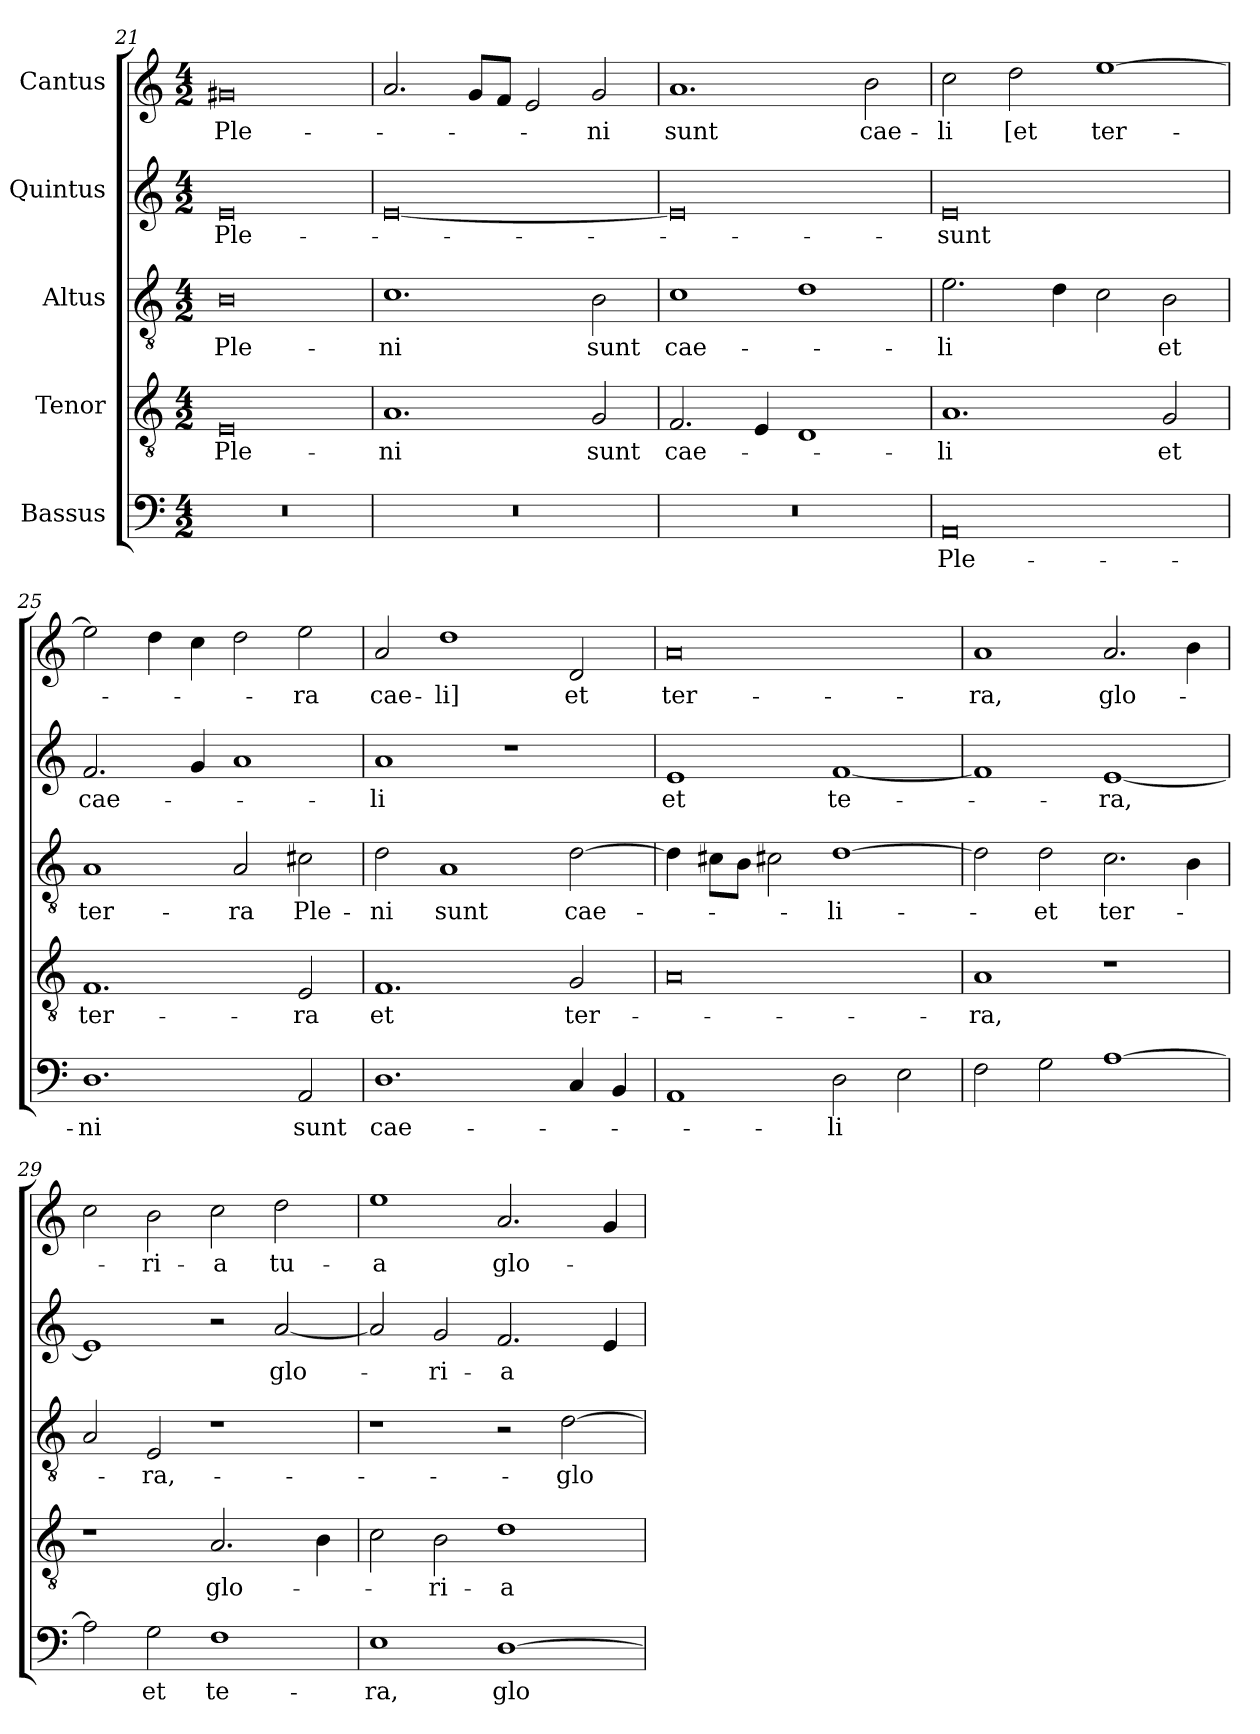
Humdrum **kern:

**kern	**text	**kern	**text	**kern	**text	**kern	**text	**kern	**text
*part5	*part5	*part4	*part4	*part3	*part3	*part2	*part2	*part1	*part1
*staff5	*staff5	*staff4	*staff4	*staff3	*staff3	*staff2	*staff2	*staff1	*staff1
*I"Bassus	*	*I"Tenor	*	*I"Altus	*	*I"Quintus	*	*I"Cantus	*
*clefF4	*	*clefGv2	*	*clefGv2	*	*clefG2	*	*clefG2	*
*k[]	*	*k[]	*	*k[]	*	*k[]	*	*k[]	*
*M4/2	*	*M4/2	*	*M4/2	*	*M4/2	*	*M4/2	*
=21	=21	=21	=21	=21	=21	=21	=21	=21	=21
0r	.	0E/	Ple-	0B\	Ple-	0e/	Ple-	0g#X/	Ple-
=22	=22	=22	=22	=22	=22	=22	=22	=22	=22
0r	.	1.A/	-ni	1.c\	-ni	[0e/	.	2.a/	.
.	.	.	.	.	.	.	.	8g/L	.
.	.	.	.	.	.	.	.	8f/J	.
.	.	.	.	.	.	.	.	2e/	.
.	.	2G/	sunt	2B\	sunt	.	.	2g/	-ni
=23	=23	=23	=23	=23	=23	=23	=23	=23	=23
0r	.	2.F/	cae-	1c\	cae-	0e/]	.	1.a/	sunt
.	.	4E/	.	.	.	.	.	.	.
.	.	1D/	.	1d\	.	.	.	.	.
.	.	.	.	.	.	.	.	2b\	cae-
=24	=24	=24	=24	=24	=24	=24	=24	=24	=24
0AA/	Ple-	1.A/	-li	2.e\	-li	0e/	-sunt	2cc\	-li
.	.	.	.	.	.	.	.	2dd\	[et
.	.	.	.	4d\	.	.	.	.	.
.	.	.	.	2c\	.	.	.	[1ee\	ter-
.	.	2G/	et	2B\	et	.	.	.	.
=25	=25	=25	=25	=25	=25	=25	=25	=25	=25
1.D\	-ni	1.F/	ter-	1A/	ter-	2.f/	cae-	2ee\]	.
.	.	.	.	.	.	.	.	4dd\	.
.	.	.	.	.	.	4g/	.	4cc\	.
.	.	.	.	2A/	-ra	1a/	.	2dd\	.
2AA/	sunt	2E/	-ra	2c#X\	Ple-	.	.	2ee\	-ra
=26	=26	=26	=26	=26	=26	=26	=26	=26	=26
1.D\	cae-	1.F/	et	2d\	-ni	1a/	-li	2a/	cae-
.	.	.	.	1A/	sunt	.	.	1dd\	-li]
.	.	.	.	.	.	1r	.	.	.
4C/	.	2G/	ter-	[2d\	cae-	.	.	2d/	et
4BB/	.	.	.	.	.	.	.	.	.
=27	=27	=27	=27	=27	=27	=27	=27	=27	=27
1AA/	.	0A/	.	4d\]	.	1e/	et	0a/	ter-
.	.	.	.	8c#X\L	.	.	.	.	.
.	.	.	.	8B\J	.	.	.	.	.
.	.	.	.	2c#X\	.	.	.	.	.
2D\	-li	.	.	[1d\	-li-	[1f/	te-	.	.
2E\	.	.	.	.	.	.	.	.	.
=28	=28	=28	=28	=28	=28	=28	=28	=28	=28
2F\	.	1A/	-ra,	2d\]	.	1f/]	.	1a/	-ra,
2G\	.	.	.	2d\	-et	.	.	.	.
[1A\	.	1r	.	2.c\	ter-	[1e/	-ra,	2.a/	glo-
.	.	.	.	4B\	.	.	.	4b\	.
=29	=29	=29	=29	=29	=29	=29	=29	=29	=29
2A\]	.	1r	.	2A/	.	1e/]	.	2cc\	.
2G\	et	.	.	2E/	-ra,-	.	.	2b\	-ri-
1F\	te-	2.A/	glo-	1r	.	2r	.	2cc\	-a
.	.	.	.	.	.	[2a/	glo-	2dd\	tu-
.	.	4B\	.	.	.	.	.	.	.
=30	=30	=30	=30	=30	=30	=30	=30	=30	=30
1E\	-ra,	2c\	.	1r	.	2a/]	.	1ee\	-a
.	.	2B\	-ri-	.	.	2g/	-ri-	.	.
[1D\	glo-	1d\	-a	2r	.	2.f/	-a	2.a/	glo-
.	.	.	.	[2d\	-glo-	.	.	.	.
.	.	.	.	.	.	4e/	.	4g/	.
=	=	=	=	=	=	=	=	=	=
*-	*-	*-	*-	*-	*-	*-	*-	*-	*-
